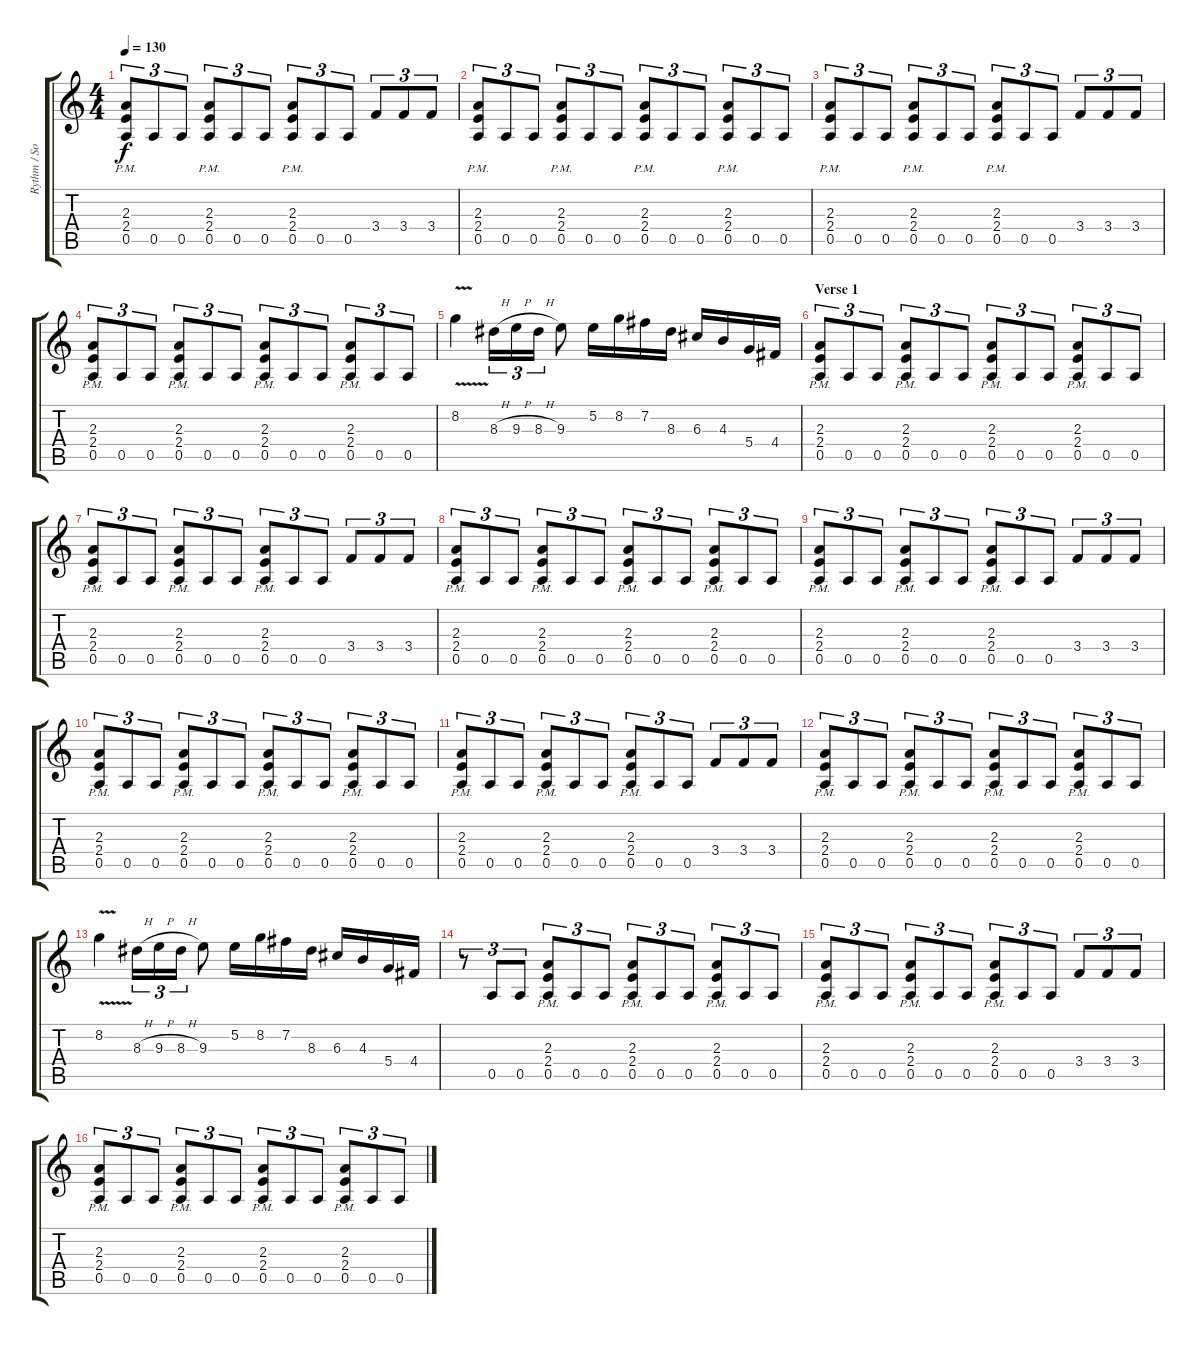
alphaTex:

\track ("Rythm / Solo Guitar" "Rythm / So") {instrument distortionguitar}
\staff {score tabs}
\tuning (E4 B3 G3 D3 A2 E2) {hide}
\ts (4 4)
\tempo 130
\clef g2
\ks c
(2.3{pm} 2.4{pm} 0.5{pm}).8{tu (3 2) dy f} 0.5.8{tu (3 2)} 0.5.8{tu (3 2)} (2.3{pm} 2.4{pm} 0.5{pm}).8{tu (3 2)} 0.5.8{tu (3 2)} 0.5.8{tu (3 2)} (2.3{pm} 2.4{pm} 0.5{pm}).8{tu (3 2)} 0.5.8{tu (3 2)} 0.5.8{tu (3 2)} 3.4.8{tu (3 2)} 3.4.8{tu (3 2)} 3.4.8{tu (3 2)} |
(2.3{pm} 2.4{pm} 0.5{pm}).8{tu (3 2)} 0.5.8{tu (3 2)} 0.5.8{tu (3 2)} (2.3{pm} 2.4{pm} 0.5{pm}).8{tu (3 2)} 0.5.8{tu (3 2)} 0.5.8{tu (3 2)} (2.3{pm} 2.4{pm} 0.5{pm}).8{tu (3 2)} 0.5.8{tu (3 2)} 0.5.8{tu (3 2)} (2.3{pm} 2.4{pm} 0.5{pm}).8{tu (3 2)} 0.5.8{tu (3 2)} 0.5.8{tu (3 2)} |
(2.3{pm} 2.4{pm} 0.5{pm}).8{tu (3 2)} 0.5.8{tu (3 2)} 0.5.8{tu (3 2)} (2.3{pm} 2.4{pm} 0.5{pm}).8{tu (3 2)} 0.5.8{tu (3 2)} 0.5.8{tu (3 2)} (2.3{pm} 2.4{pm} 0.5{pm}).8{tu (3 2)} 0.5.8{tu (3 2)} 0.5.8{tu (3 2)} 3.4.8{tu (3 2)} 3.4.8{tu (3 2)} 3.4.8{tu (3 2)} |
(2.3{pm} 2.4{pm} 0.5{pm}).8{tu (3 2)} 0.5.8{tu (3 2)} 0.5.8{tu (3 2)} (2.3{pm} 2.4{pm} 0.5{pm}).8{tu (3 2)} 0.5.8{tu (3 2)} 0.5.8{tu (3 2)} (2.3{pm} 2.4{pm} 0.5{pm}).8{tu (3 2)} 0.5.8{tu (3 2)} 0.5.8{tu (3 2)} (2.3{pm} 2.4{pm} 0.5{pm}).8{tu (3 2)} 0.5.8{tu (3 2)} 0.5.8{tu (3 2)} |
8.2{v}.4 8.3{h}.16{tu (3 2)} 9.3{h}.16{tu (3 2)} 8.3{h}.16{tu (3 2)} 9.3.8 5.2.16 8.2.16 7.2.16 8.3.16 6.3.16 4.3.16 5.4.16 4.4.16 |
\section ("" "Verse 1")
(2.3{pm} 2.4{pm} 0.5{pm}).8{tu (3 2)} 0.5.8{tu (3 2)} 0.5.8{tu (3 2)} (2.3{pm} 2.4{pm} 0.5{pm}).8{tu (3 2)} 0.5.8{tu (3 2)} 0.5.8{tu (3 2)} (2.3{pm} 2.4{pm} 0.5{pm}).8{tu (3 2)} 0.5.8{tu (3 2)} 0.5.8{tu (3 2)} (2.3{pm} 2.4{pm} 0.5{pm}).8{tu (3 2)} 0.5.8{tu (3 2)} 0.5.8{tu (3 2)} |
(2.3{pm} 2.4{pm} 0.5{pm}).8{tu (3 2)} 0.5.8{tu (3 2)} 0.5.8{tu (3 2)} (2.3{pm} 2.4{pm} 0.5{pm}).8{tu (3 2)} 0.5.8{tu (3 2)} 0.5.8{tu (3 2)} (2.3{pm} 2.4{pm} 0.5{pm}).8{tu (3 2)} 0.5.8{tu (3 2)} 0.5.8{tu (3 2)} 3.4.8{tu (3 2)} 3.4.8{tu (3 2)} 3.4.8{tu (3 2)} |
(2.3{pm} 2.4{pm} 0.5{pm}).8{tu (3 2)} 0.5.8{tu (3 2)} 0.5.8{tu (3 2)} (2.3{pm} 2.4{pm} 0.5{pm}).8{tu (3 2)} 0.5.8{tu (3 2)} 0.5.8{tu (3 2)} (2.3{pm} 2.4{pm} 0.5{pm}).8{tu (3 2)} 0.5.8{tu (3 2)} 0.5.8{tu (3 2)} (2.3{pm} 2.4{pm} 0.5{pm}).8{tu (3 2)} 0.5.8{tu (3 2)} 0.5.8{tu (3 2)} |
(2.3{pm} 2.4{pm} 0.5{pm}).8{tu (3 2)} 0.5.8{tu (3 2)} 0.5.8{tu (3 2)} (2.3{pm} 2.4{pm} 0.5{pm}).8{tu (3 2)} 0.5.8{tu (3 2)} 0.5.8{tu (3 2)} (2.3{pm} 2.4{pm} 0.5{pm}).8{tu (3 2)} 0.5.8{tu (3 2)} 0.5.8{tu (3 2)} 3.4.8{tu (3 2)} 3.4.8{tu (3 2)} 3.4.8{tu (3 2)} |
(2.3{pm} 2.4{pm} 0.5{pm}).8{tu (3 2)} 0.5.8{tu (3 2)} 0.5.8{tu (3 2)} (2.3{pm} 2.4{pm} 0.5{pm}).8{tu (3 2)} 0.5.8{tu (3 2)} 0.5.8{tu (3 2)} (2.3{pm} 2.4{pm} 0.5{pm}).8{tu (3 2)} 0.5.8{tu (3 2)} 0.5.8{tu (3 2)} (2.3{pm} 2.4{pm} 0.5{pm}).8{tu (3 2)} 0.5.8{tu (3 2)} 0.5.8{tu (3 2)} |
(2.3{pm} 2.4{pm} 0.5{pm}).8{tu (3 2)} 0.5.8{tu (3 2)} 0.5.8{tu (3 2)} (2.3{pm} 2.4{pm} 0.5{pm}).8{tu (3 2)} 0.5.8{tu (3 2)} 0.5.8{tu (3 2)} (2.3{pm} 2.4{pm} 0.5{pm}).8{tu (3 2)} 0.5.8{tu (3 2)} 0.5.8{tu (3 2)} 3.4.8{tu (3 2)} 3.4.8{tu (3 2)} 3.4.8{tu (3 2)} |
(2.3{pm} 2.4{pm} 0.5{pm}).8{tu (3 2)} 0.5.8{tu (3 2)} 0.5.8{tu (3 2)} (2.3{pm} 2.4{pm} 0.5{pm}).8{tu (3 2)} 0.5.8{tu (3 2)} 0.5.8{tu (3 2)} (2.3{pm} 2.4{pm} 0.5{pm}).8{tu (3 2)} 0.5.8{tu (3 2)} 0.5.8{tu (3 2)} (2.3{pm} 2.4{pm} 0.5{pm}).8{tu (3 2)} 0.5.8{tu (3 2)} 0.5.8{tu (3 2)} |
8.2{v}.4 8.3{h}.16{tu (3 2)} 9.3{h}.16{tu (3 2)} 8.3{h}.16{tu (3 2)} 9.3.8 5.2.16 8.2.16 7.2.16 8.3.16 6.3.16 4.3.16 5.4.16 4.4.16 |
r.8{tu (3 2)} 0.5.8{tu (3 2)} 0.5.8{tu (3 2)} (2.3{pm} 2.4{pm} 0.5{pm}).8{tu (3 2)} 0.5.8{tu (3 2)} 0.5.8{tu (3 2)} (2.3{pm} 2.4{pm} 0.5{pm}).8{tu (3 2)} 0.5.8{tu (3 2)} 0.5.8{tu (3 2)} (2.3{pm} 2.4{pm} 0.5{pm}).8{tu (3 2)} 0.5.8{tu (3 2)} 0.5.8{tu (3 2)} |
(2.3{pm} 2.4{pm} 0.5{pm}).8{tu (3 2)} 0.5.8{tu (3 2)} 0.5.8{tu (3 2)} (2.3{pm} 2.4{pm} 0.5{pm}).8{tu (3 2)} 0.5.8{tu (3 2)} 0.5.8{tu (3 2)} (2.3{pm} 2.4{pm} 0.5{pm}).8{tu (3 2)} 0.5.8{tu (3 2)} 0.5.8{tu (3 2)} 3.4.8{tu (3 2)} 3.4.8{tu (3 2)} 3.4.8{tu (3 2)} |
(2.3{pm} 2.4{pm} 0.5{pm}).8{tu (3 2)} 0.5.8{tu (3 2)} 0.5.8{tu (3 2)} (2.3{pm} 2.4{pm} 0.5{pm}).8{tu (3 2)} 0.5.8{tu (3 2)} 0.5.8{tu (3 2)} (2.3{pm} 2.4{pm} 0.5{pm}).8{tu (3 2)} 0.5.8{tu (3 2)} 0.5.8{tu (3 2)} (2.3{pm} 2.4{pm} 0.5{pm}).8{tu (3 2)} 0.5.8{tu (3 2)} 0.5.8{tu (3 2)}
